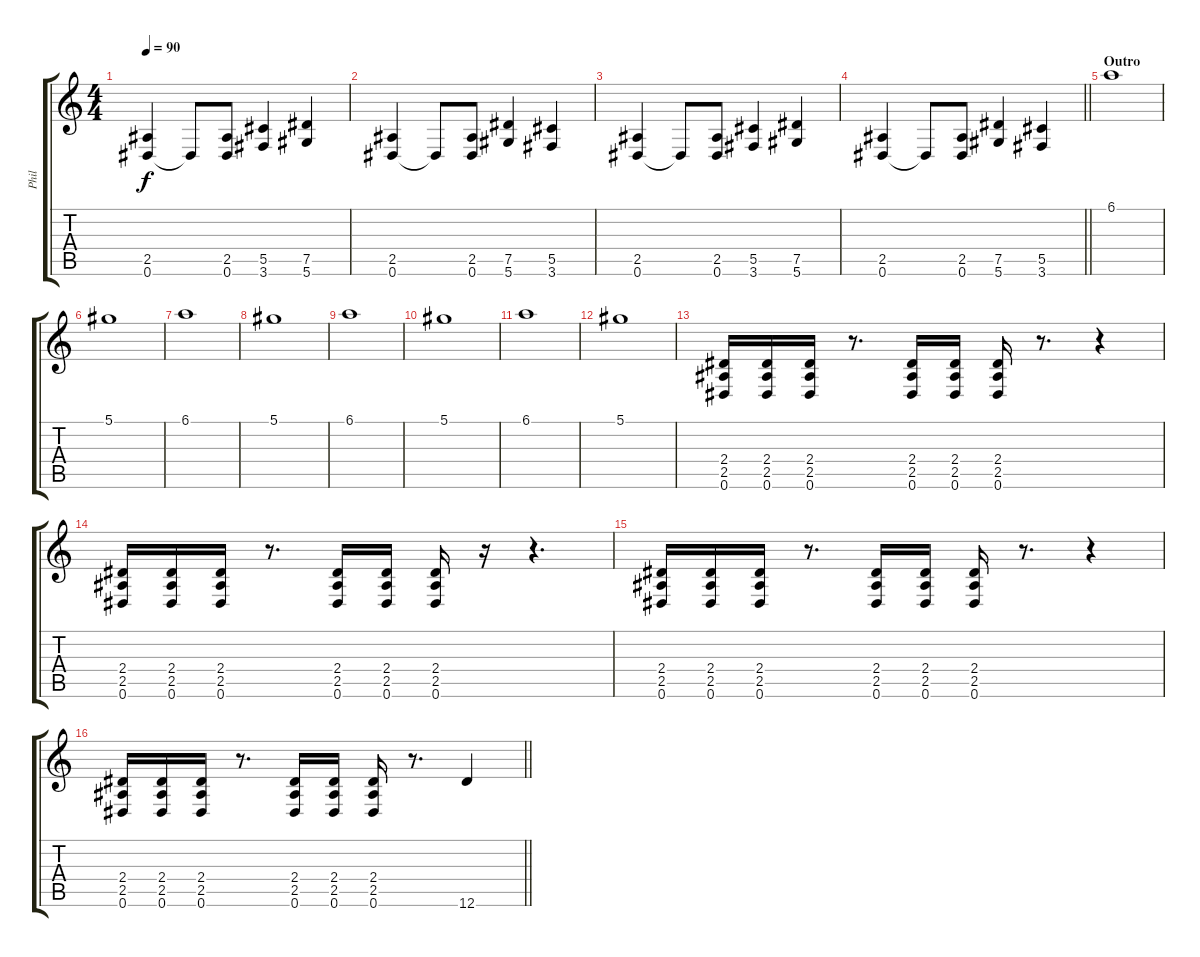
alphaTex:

\track ("Phil" "Phil") {instrument distortionguitar}
\staff {score tabs}
\tuning (Eb4 Bb3 Gb3 Db3 Ab2 Eb2) {hide}
\ts (4 4)
\tempo 90
\clef g2
\ks c
(2.5 0.6).4{dy f} 0.6{t}.8 (2.5 0.6).8 (5.5 3.6).4 (7.5 5.6).4 |
(2.5 0.6).4 0.6{t}.8 (2.5 0.6).8 (7.5 5.6).4 (5.5 3.6).4 |
(2.5 0.6).4 0.6{t}.8 (2.5 0.6).8 (5.5 3.6).4 (7.5 5.6).4 |
\barLineRight lightlight
(2.5 0.6).4 0.6{t}.8 (2.5 0.6).8 (7.5 5.6).4 (5.5 3.6).4 |
\section ("" "Outro")
6.1.1 |
5.1.1 |
6.1.1 |
5.1.1 |
6.1.1 |
5.1.1 |
6.1.1 |
5.1.1 |
(2.4 2.5 0.6).16 (2.4 2.5 0.6).16 (2.4 2.5 0.6).16 r.8{d} (2.4 2.5 0.6).16 (2.4 2.5 0.6).16 (2.4 2.5 0.6).16 r.8{d} r.4 |
(2.4 2.5 0.6).16 (2.4 2.5 0.6).16 (2.4 2.5 0.6).16 r.8{d} (2.4 2.5 0.6).16 (2.4 2.5 0.6).16 (2.4 2.5 0.6).16 r.16 r.4{d} |
(2.4 2.5 0.6).16 (2.4 2.5 0.6).16 (2.4 2.5 0.6).16 r.8{d} (2.4 2.5 0.6).16 (2.4 2.5 0.6).16 (2.4 2.5 0.6).16 r.8{d} r.4 |
\barLineRight lightlight
(2.4 2.5 0.6).16 (2.4 2.5 0.6).16 (2.4 2.5 0.6).16 r.8{d} (2.4 2.5 0.6).16 (2.4 2.5 0.6).16 (2.4 2.5 0.6).16 r.8{d} 12.6.4
